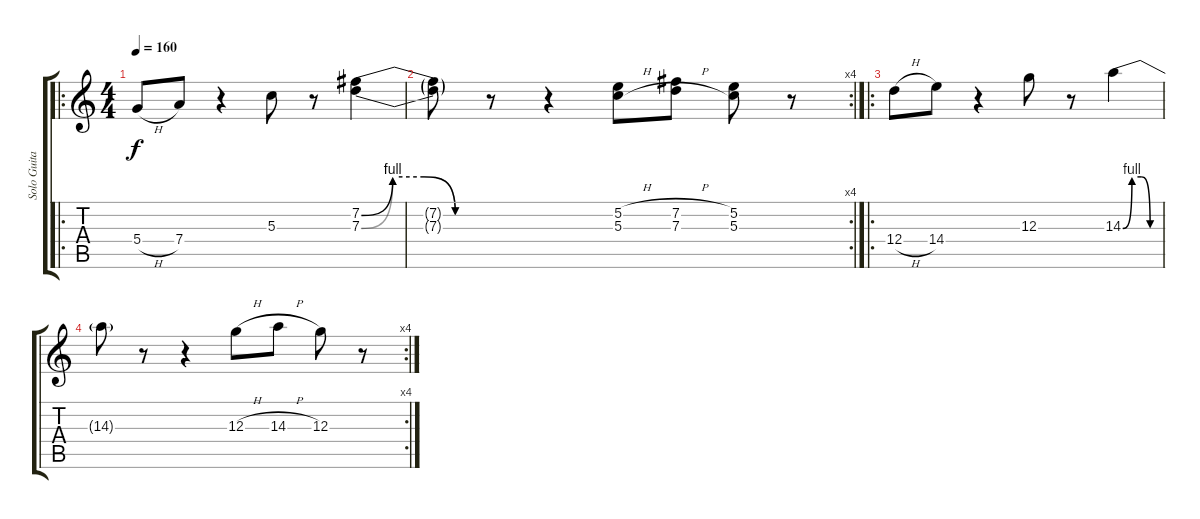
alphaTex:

\track ("Solo Guitar" "Solo Guita") {instrument overdrivenguitar}
\staff {score tabs}
\tuning (E4 B3 G3 D3 A2 E2) {hide}
\ro
\ts (4 4)
\tempo 160
\clef g2
\ks c
5.4{h}.8{dy f} 7.4.8 r.4 5.3.8 r.8 (7.2{be (custom 0 0 15 4 30 4 45 0 60 0)} 7.3{be (custom 0 0 15 4 30 4 45 0 60 0)}).4 |
\rc 4
(7.2{t} 7.3{t}).8 r.8 r.4 (5.2{h} 5.3{h}).8 (7.2{h} 7.3{h}).8 (5.2 5.3).8 r.8 |
\ro
12.4{h}.8 14.4.8 r.4 12.3.8 r.8 14.3{be (custom 0 0 15 4 30 4 45 0 60 0)}.4 |
\rc 4
14.3{t}.8 r.8 r.4 12.3{h}.8 14.3{h}.8 12.3.8 r.8
